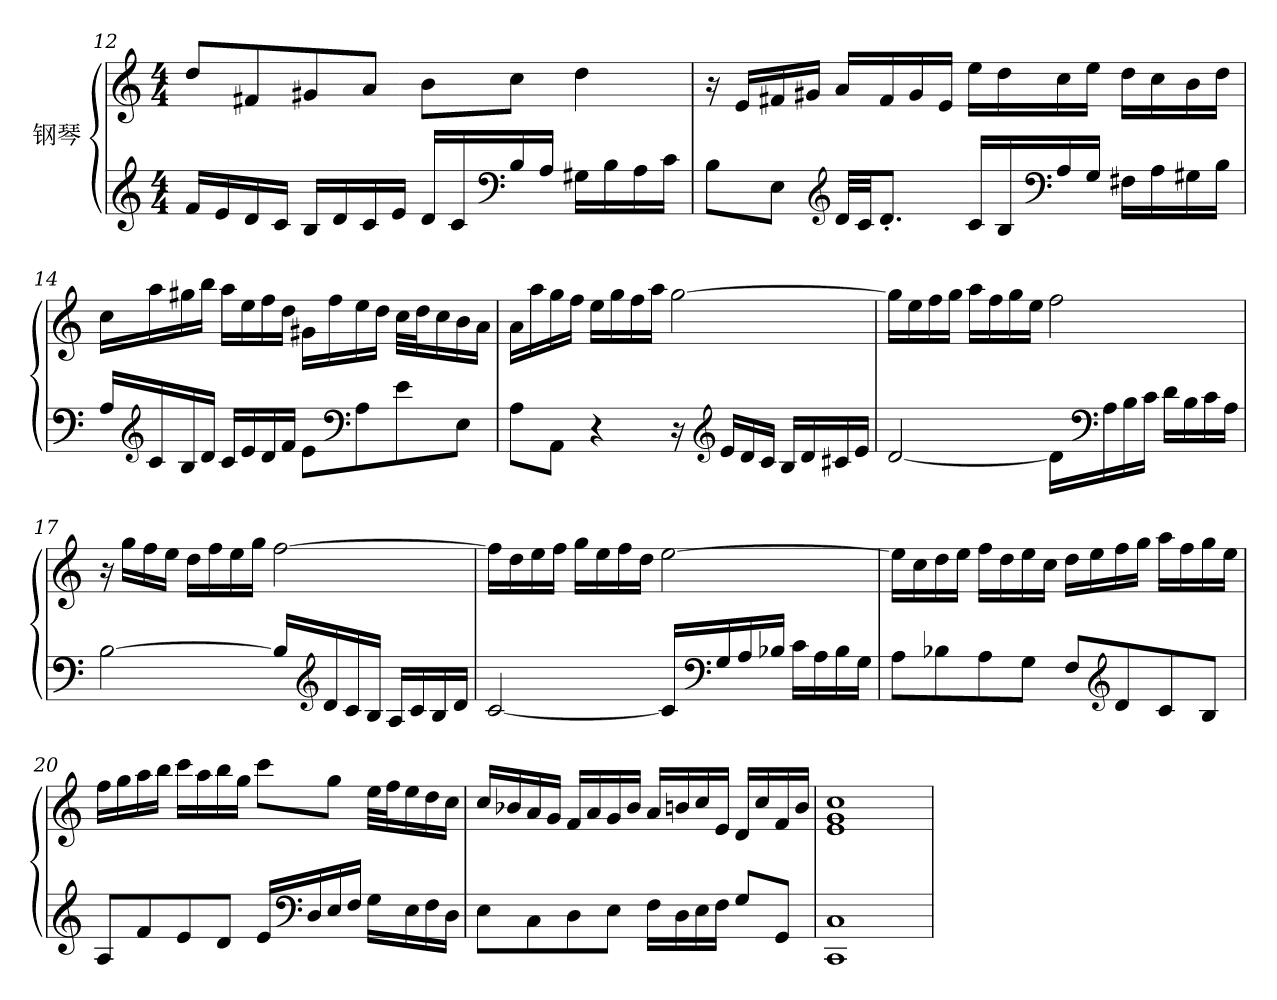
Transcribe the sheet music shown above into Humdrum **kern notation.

**kern	**kern
*part2	*part1
*staff2	*staff1
*I"钢琴	*I"钢琴
*clefG2	*clefG2
*k[]	*k[]
*M4/4	*M4/4
=12	=12
16f/LL	8dd/L
16e/	.
16d/	8f#X/
16c/JJ	.
16B/LL	8g#X/
16d/	.
16c/	8a/J
16e/JJ	.
16d/LL	8b\L
16c/	.
*clefF4	*
16B/	8cc\J
16A/JJ	.
16G#X\LL	4dd\
16B\	.
16A\	.
16c\JJ	.
!!LO:PB:g=z
=13	=13
8B\L	16r
.	16e/LL
8E\J	16f#X/
.	16g#X/JJ
*clefG2	*
32d/LLL	16a/LL
32c/JJ	.
8.d'/J	16f#/
.	16g#/
.	16e/JJ
16c/LL	16ee\LL
16B/	16dd\
*clefF4	*
16A/	16cc\
16G/JJ	16ee\JJ
16F#X\LL	16dd\LL
16A\	16cc\
16G#X\	16b\
16B\JJ	16dd\JJ
=14	=14
16A/LL	16cc\LL
*clefG2	*
16c/	16aa\
16B/	16gg#X\
16d/JJ	16bb\JJ
16c/LL	16aa\LL
16e/	16ee\
16d/	16ff\
16f/JJ	16dd\JJ
8e\L	16g#X\LL
.	16ff\
*clefF4	*
8A\	16ee\
.	16dd\JJ
8e\	32cc\LLL
.	32dd\J
.	16cc\
8E\J	16b\
.	16a\JJ
!!LO:LB:g=z
=15	=15
8A\L	16a\LL
.	16aa\
8AA\J	16gg\
.	16ff\JJ
4r	16ee\LL
.	16gg\
.	16ff\
.	16aa\JJ
16r	[2gg\
*clefG2	*
16e/LL	.
16d/	.
16c/JJ	.
16B/LL	.
16d/	.
16c#X/	.
16e/JJ	.
=16	=16
[2d/	16gg\LL]
.	16ee\
.	16ff\
.	16gg\JJ
.	16aa\LL
.	16ff\
.	16gg\
.	16ee\JJ
16d\LL]	2ff\
*clefF4	*
16A\	.
16B\	.
16c\JJ	.
16d\LL	.
16B\	.
16c\	.
16A\JJ	.
!!LO:LB:g=z
=17	=17
[2B\	16r
.	16gg\LL
.	16ff\
.	16ee\JJ
.	16dd\LL
.	16ff\
.	16ee\
.	16gg\JJ
16B/LL]	[2ff\
*clefG2	*
16d/	.
16c/	.
16B/JJ	.
16A/LL	.
16c/	.
16B/	.
16d/JJ	.
=18	=18
[2c/	16ff\LL]
.	16dd\
.	16ee\
.	16ff\JJ
.	16gg\LL
.	16ee\
.	16ff\
.	16dd\JJ
16c/LL]	[2ee\
*clefF4	*
16G/	.
16A/	.
16B-X/JJ	.
16c\LL	.
16A\	.
16B-\	.
16G\JJ	.
!!LO:LB:g=z
=19	=19
8A\L	16ee\LL]
.	16cc\
8B-X\	16dd\
.	16ee\JJ
8A\	16ff\LL
.	16dd\
8G\J	16ee\
.	16cc\JJ
8F/L	16dd\LL
.	16ee\
*clefG2	*
8d/	16ff\
.	16gg\JJ
8c/	16aa\LL
.	16ff\
8B-/J	16gg\
.	16ee\JJ
=20	=20
8A/L	16ff\LL
.	16gg\
8f/	16aa\
.	16bb\JJ
8e/	16ccc\LL
.	16aa\
8d/J	16bb\
.	16gg\JJ
16e/LL	8ccc\L
*clefF4	*
16D/	.
16E/	8gg\J
16F/JJ	.
16G\LL	32ee\LLL
.	32ff\J
16E\	16ee\
16F\	16dd\
16D\JJ	16cc\JJ
!!LO:LB:g=z
=21	=21
8E\L	16cc/LL
.	16b-X/
8C\	16a/
.	16g/JJ
8D\	16f/LL
.	16a/
8E\J	16g/
.	16b-/JJ
16F\LL	16a/LL
16D\	16bn/
16E\	16cc/
16F\JJ	16e/JJ
8G/L	16d/LL
.	16cc/
8GG/J	16f/
.	16b/JJ
=22	=22
1CC 1C	1e 1g 1cc
=	=
*-	*-
